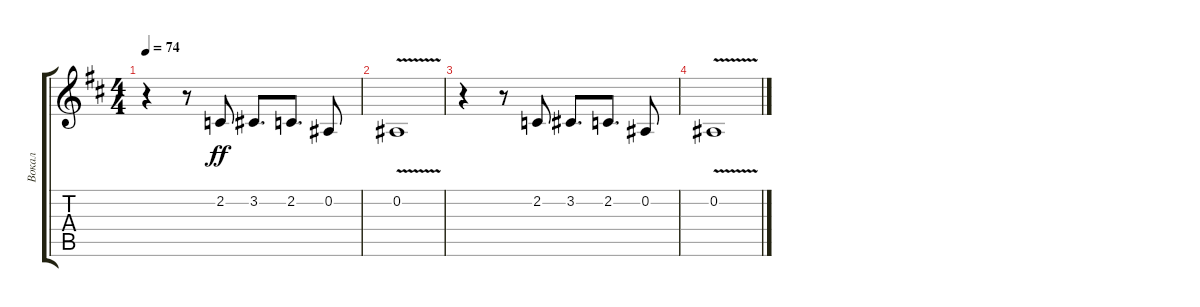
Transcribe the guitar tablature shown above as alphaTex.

\track ("Вокал" "Вокал") {instrument trumpet}
\staff {score tabs}
\tuning (Eb4 Bb3 Gb3 Db3 Ab2 Eb2) {hide}
\ts (4 4)
\tempo 74
\clef g2
\ks bminor
r.4{dy ff} r.8 2.2.8 3.2.8{d} 2.2.8{d} 0.2.8 |
0.2{v}.1 |
r.4{balance 0} r.8 2.2.8 3.2.8{d} 2.2.8{d} 0.2.8 |
0.2{v}.1
